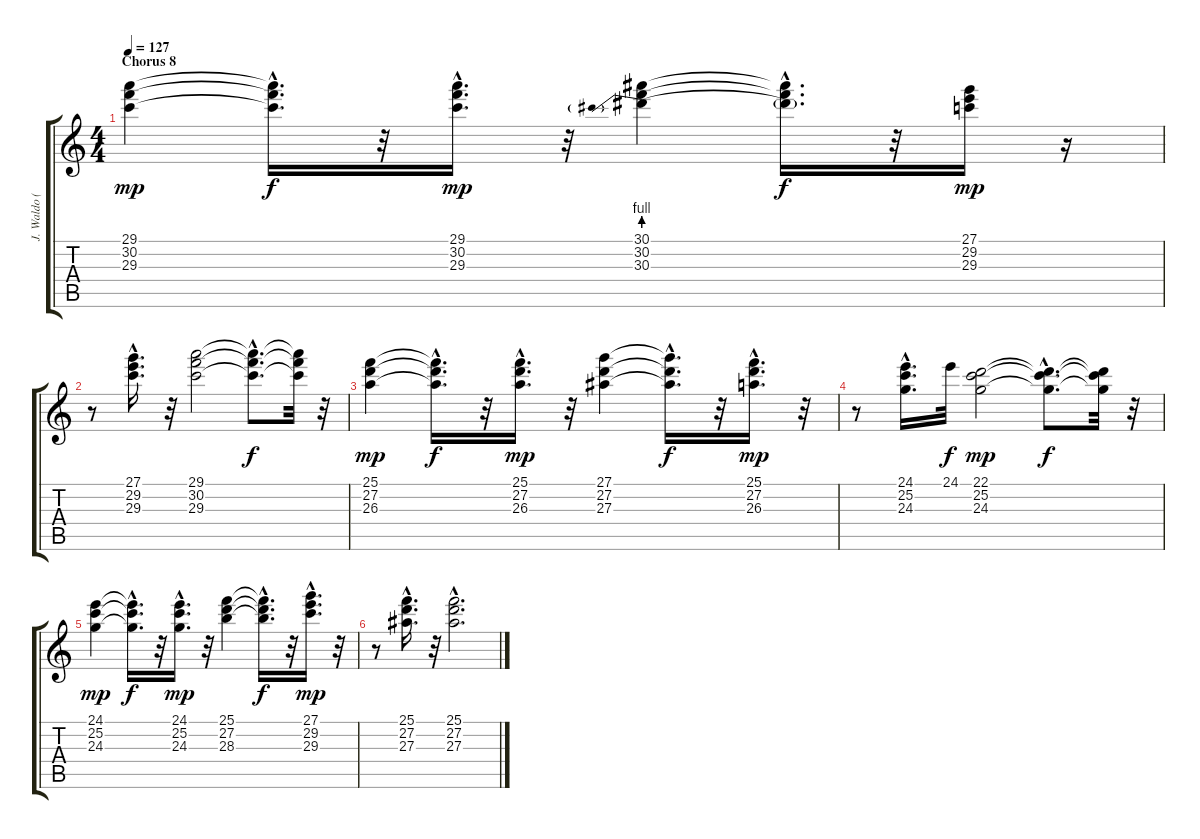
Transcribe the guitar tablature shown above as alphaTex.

\track ("J. Waldo (Left)" "J. Waldo (") {instrument reedorgan}
\staff {score tabs}
\tuning (E4 B3 G3 D3 A2 E2) {hide}
\ts (4 4)
\section ("" "Chorus 8")
\tempo 127
\clef g2
\ks c
(29.1 30.2 29.3).4{dy mp} (29.1{hac t} 30.2{hac t} 29.3{hac t}).16{d dy f} r.32 (29.1{hac} 30.2{hac} 29.3{hac}).16{d dy mp} r.32 (30.1 30.2 30.3{be (prebend 0 4 60 4)}).4 (30.1{hac t} 30.2{hac t} 30.3{hac t}).16{d dy f} r.32 (27.1 29.2 29.3).16{dy mp} r.16 |
r.8 (27.1 29.2{hac} 29.3).16{d} r.32 (29.1 30.2 29.3).2 (29.1{hac t} 30.2{hac t} 29.3{hac t}).8{d dy f} (29.1{t} 30.2{t} 29.3{t}).32 r.32 |
(25.1 27.2 26.3).4{dy mp} (25.1{hac t} 27.2{hac t} 26.3{hac t}).16{d dy f} r.32 (25.1{hac} 27.2{hac} 26.3{hac}).16{d dy mp} r.32 (27.1 27.2 27.3).4 (27.1{hac t} 27.2{hac t} 27.3{hac t}).16{d dy f} r.32 (25.1{hac} 27.2 26.3).16{d dy mp} r.32 |
r.8 (24.1 25.2 24.3{hac}).16{d} 24.1.32{dy f} (22.1 25.2 24.3).2{dy mp} (22.1{hac t} 25.2{hac t} 24.3{hac t}).8{d dy f} (22.1{t} 25.2{t} 24.3{t}).32 r.32 |
(24.1 25.2 24.3).4{dy mp} (24.1{hac t} 25.2{hac t} 24.3{hac t}).16{d dy f} r.32 (24.1{hac} 25.2{hac} 24.3{hac}).16{d dy mp} r.32 (25.1 27.2 28.3).4 (25.1{hac t} 27.2{hac t} 28.3{hac t}).16{d dy f} r.32 (27.1 29.2{hac} 29.3).16{d dy mp} r.32 |
r.8 (25.1{hac} 27.2 27.3).16{d} r.32 (25.1{hac} 27.2{hac} 27.3{hac}).2{d}
